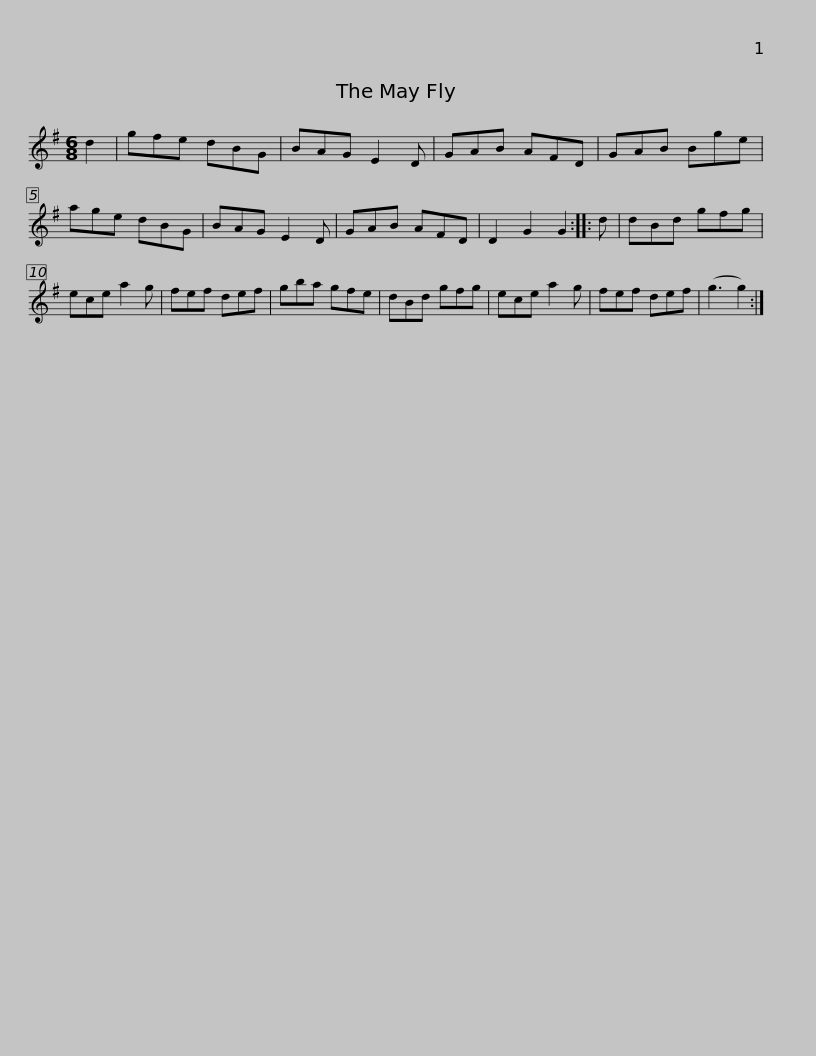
X:1
L:1/8
M:6/8
I:linebreak $
K:G
V:1 treble
V:1
 d2 | gfe dBG | BAG E2 D | GAB AFD | GAB Bge | %5
 age dBG | BAG E2 D | GAB AFD |$ D2 G2 G2 :: d | %10
 dBd gfg | ece a2 g | fef def | gba gfe | dBd gfg | %15
 ece a2 g |$ fef def | (g3 g2) :| %18
